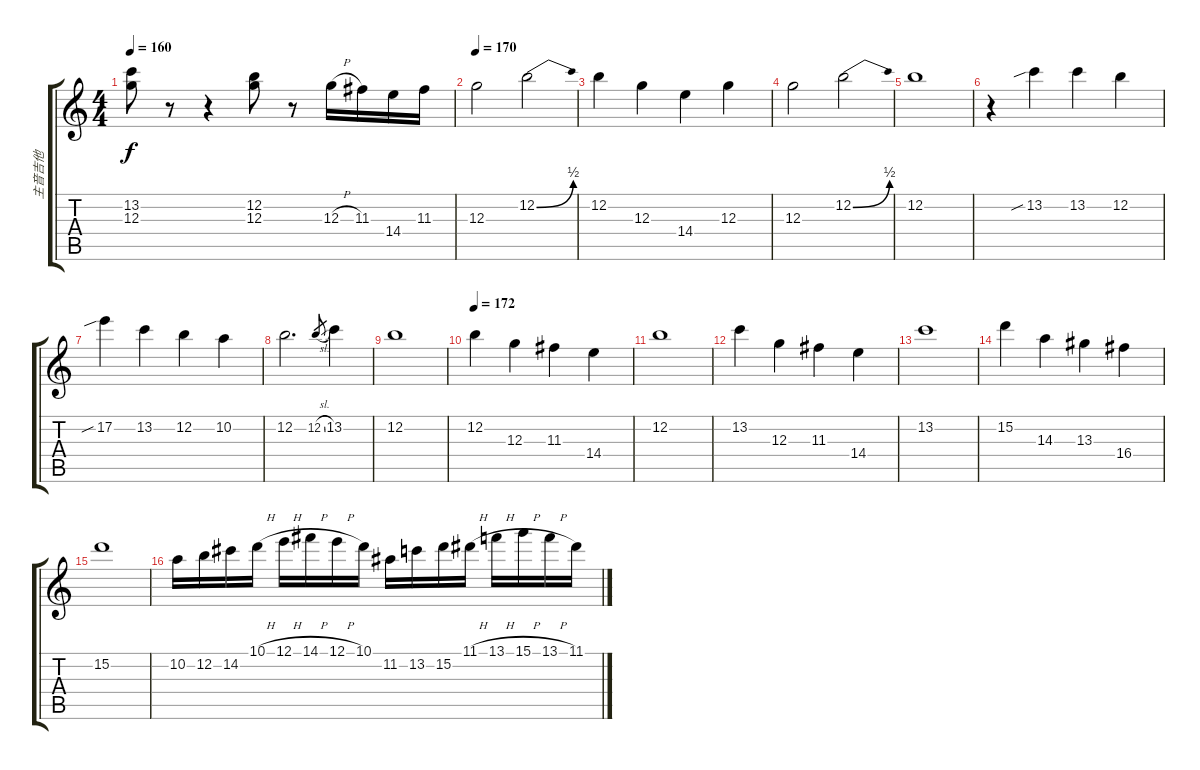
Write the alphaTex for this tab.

\track ("主音吉他" "主音吉他") {instrument distortionguitar}
\staff {score tabs}
\tuning (E4 B3 G3 D3 A2 E2) {hide}
\ts (4 4)
\tempo 160
\clef g2
\ks c
(13.2 12.3).8{dy f} r.8 r.4 (12.2 12.3).8 r.8 12.3{h}.16 11.3.16 14.4.16 11.3.16 |
\tempo 170
12.3.2 12.2{be (bend 0 0 60 2)}.2 |
12.2.4 12.3.4 14.4.4 12.3.4 |
12.3.2 12.2{be (bend 0 0 60 2)}.2 |
12.2.1 |
r.4 13.2{sib}.4 13.2.4 12.2.4 |
17.2{sib}.4 13.2.4 12.2.4 10.2.4 |
12.2.2{d} 12.2{sl}.8{gr} 13.2.4 |
12.2.1 |
\tempo 172
12.2.4 12.3.4 11.3.4 14.4.4 |
12.2.1 |
13.2.4 12.3.4 11.3.4 14.4.4 |
13.2.1 |
15.2.4 14.3.4 13.3.4 16.4.4 |
15.2.1 |
10.2.16 12.2.16 14.2.16 10.1{h}.16 12.1{h}.16 14.1{h}.16 12.1{h}.16 10.1.16 11.2.16 13.2.16 15.2.16 11.1{h}.16 13.1{h}.16 15.1{h}.16 13.1{h}.16 11.1.16
